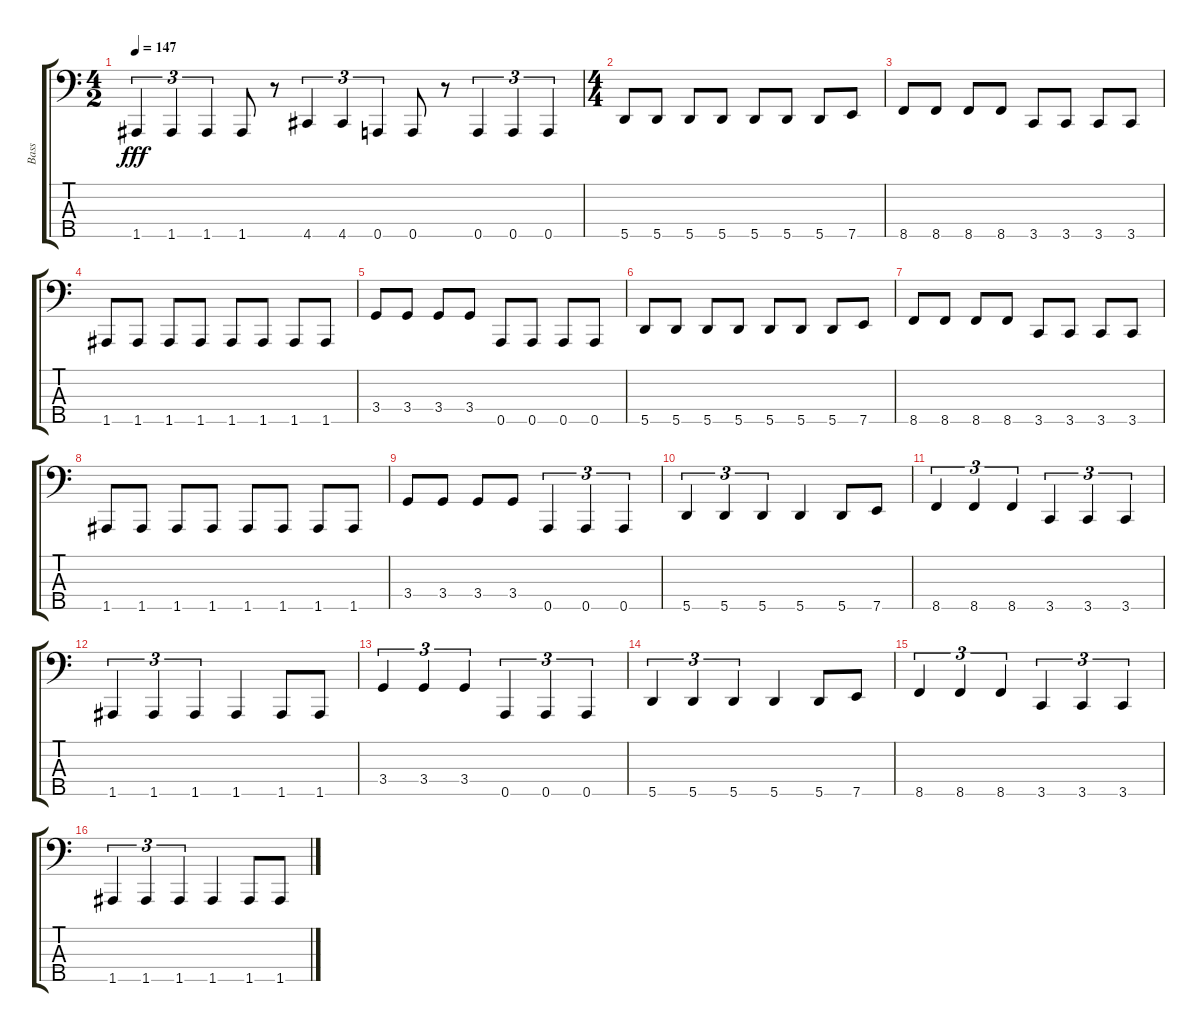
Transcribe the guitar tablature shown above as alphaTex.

\track ("Bass" "Bass") {instrument electricbasspick}
\staff {score tabs}
\tuning (G2 D2 A1 E1 A0) {hide}
\ts (4 2)
\tempo 147
\clef f4
\ks c
1.5.4{tu (3 2) dy fff} 1.5.4{tu (3 2)} 1.5.4{tu (3 2)} 1.5.8 r.8 4.5.4{tu (3 2)} 4.5.4{tu (3 2)} 0.5.4{tu (3 2)} 0.5.8 r.8 0.5.4{tu (3 2)} 0.5.4{tu (3 2)} 0.5.4{tu (3 2)} |
\ts (4 4)
5.5.8 5.5.8 5.5.8 5.5.8 5.5.8 5.5.8 5.5.8 7.5.8 |
8.5.8 8.5.8 8.5.8 8.5.8 3.5.8 3.5.8 3.5.8 3.5.8 |
1.5.8 1.5.8 1.5.8 1.5.8 1.5.8 1.5.8 1.5.8 1.5.8 |
3.4.8 3.4.8 3.4.8 3.4.8 0.5.8 0.5.8 0.5.8 0.5.8 |
5.5.8 5.5.8 5.5.8 5.5.8 5.5.8 5.5.8 5.5.8 7.5.8 |
8.5.8 8.5.8 8.5.8 8.5.8 3.5.8 3.5.8 3.5.8 3.5.8 |
1.5.8 1.5.8 1.5.8 1.5.8 1.5.8 1.5.8 1.5.8 1.5.8 |
3.4.8 3.4.8 3.4.8 3.4.8 0.5.4{tu (3 2)} 0.5.4{tu (3 2)} 0.5.4{tu (3 2)} |
5.5.4{tu (3 2)} 5.5.4{tu (3 2)} 5.5.4{tu (3 2)} 5.5.4 5.5.8 7.5.8 |
8.5.4{tu (3 2)} 8.5.4{tu (3 2)} 8.5.4{tu (3 2)} 3.5.4{tu (3 2)} 3.5.4{tu (3 2)} 3.5.4{tu (3 2)} |
1.5.4{tu (3 2)} 1.5.4{tu (3 2)} 1.5.4{tu (3 2)} 1.5.4 1.5.8 1.5.8 |
3.4.4{tu (3 2)} 3.4.4{tu (3 2)} 3.4.4{tu (3 2)} 0.5.4{tu (3 2)} 0.5.4{tu (3 2)} 0.5.4{tu (3 2)} |
5.5.4{tu (3 2)} 5.5.4{tu (3 2)} 5.5.4{tu (3 2)} 5.5.4 5.5.8 7.5.8 |
8.5.4{tu (3 2)} 8.5.4{tu (3 2)} 8.5.4{tu (3 2)} 3.5.4{tu (3 2)} 3.5.4{tu (3 2)} 3.5.4{tu (3 2)} |
1.5.4{tu (3 2)} 1.5.4{tu (3 2)} 1.5.4{tu (3 2)} 1.5.4 1.5.8 1.5.8
